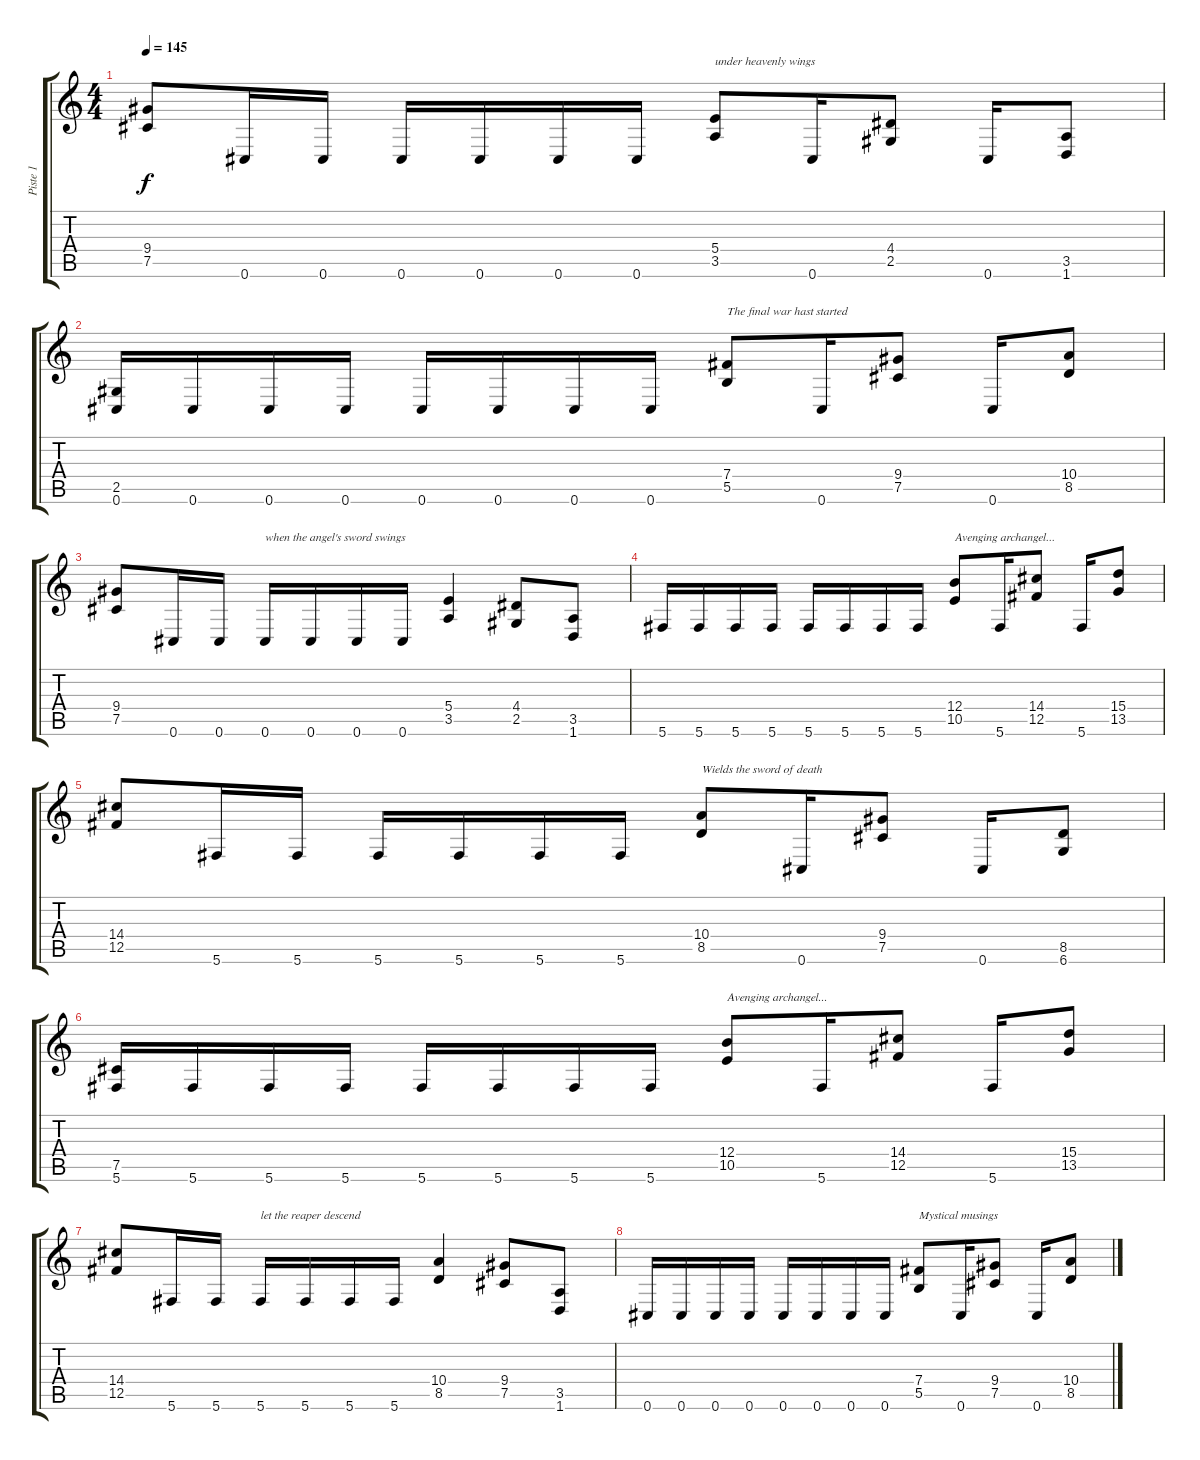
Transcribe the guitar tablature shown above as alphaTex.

\track ("Piste 1" "Piste 1") {instrument distortionguitar}
\staff {score tabs}
\tuning (Db4 Ab3 E3 B2 Gb2 Db2) {hide}
\ts (4 4)
\tempo 145
\clef g2
\ks c
(9.4 7.5).8{dy f} 0.6.16 0.6.16 0.6.16 0.6.16 0.6.16 0.6.16 (5.4 3.5).8{txt "under heavenly wings"} 0.6.16 (4.4 2.5).8 0.6.16 (3.5 1.6).8 |
(2.5 0.6).16 0.6.16 0.6.16 0.6.16 0.6.16 0.6.16 0.6.16 0.6.16 (7.4 5.5).8{txt "The final war hast started"} 0.6.16 (9.4 7.5).8 0.6.16 (10.4 8.5).8 |
(9.4 7.5).8 0.6.16 0.6.16 0.6.16{txt "when the angel's sword swings"} 0.6.16 0.6.16 0.6.16 (5.4 3.5).4 (4.4 2.5).8 (3.5 1.6).8 |
5.6.16 5.6.16 5.6.16 5.6.16 5.6.16 5.6.16 5.6.16 5.6.16 (12.4 10.5).8{txt "Avenging archangel..."} 5.6.16 (14.4 12.5).8 5.6.16 (15.4 13.5).8 |
(14.4 12.5).8 5.6.16 5.6.16 5.6.16 5.6.16 5.6.16 5.6.16 (10.4 8.5).8{txt "Wields the sword of death"} 0.6.16 (9.4 7.5).8 0.6.16 (8.5 6.6).8 |
(7.5 5.6).16 5.6.16 5.6.16 5.6.16 5.6.16 5.6.16 5.6.16 5.6.16 (12.4 10.5).8{txt "Avenging archangel..."} 5.6.16 (14.4 12.5).8 5.6.16 (15.4 13.5).8 |
(14.4 12.5).8 5.6.16 5.6.16 5.6.16{txt "let the reaper descend"} 5.6.16 5.6.16 5.6.16 (10.4 8.5).4 (9.4 7.5).8 (3.5 1.6).8 |
0.6.16 0.6.16 0.6.16 0.6.16 0.6.16 0.6.16 0.6.16 0.6.16 (7.4 5.5).8{txt "Mystical musings"} 0.6.16 (9.4 7.5).8 0.6.16 (10.4 8.5).8
